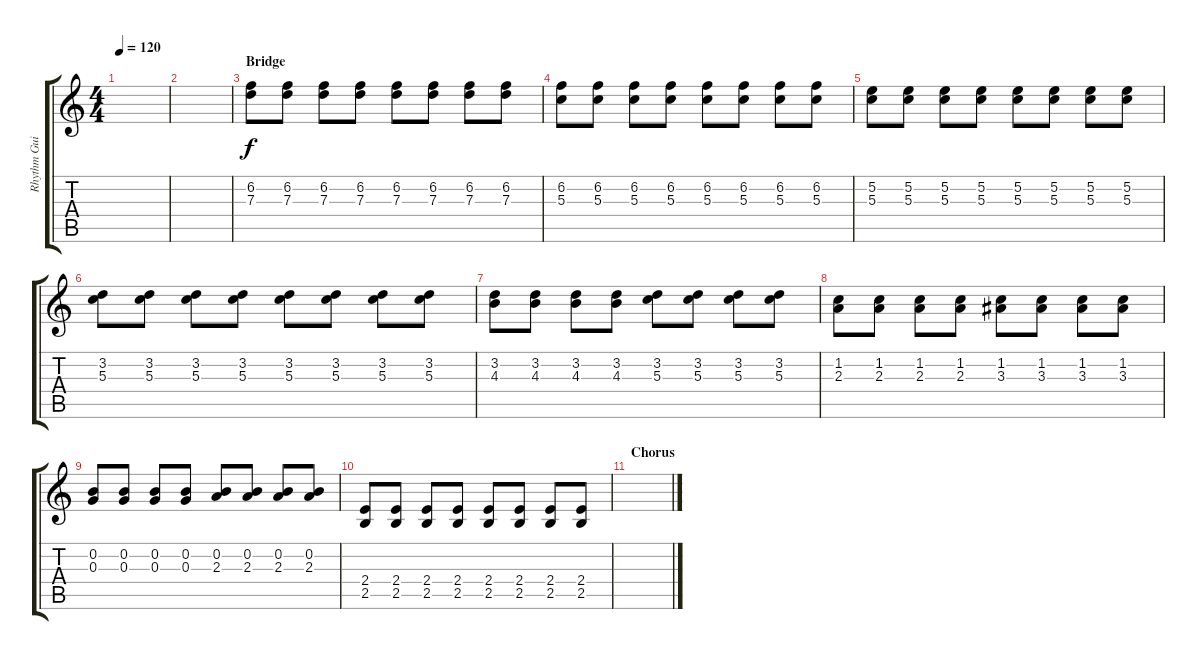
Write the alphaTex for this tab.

\track ("Rhythm Guitar" "Rhythm Gui") {instrument overdrivenguitar}
\staff {score tabs}
\tuning (E4 B3 G3 D3 A2 E2) {hide}
\ts (4 4)
\tempo 120
\clef g2
\ks c
|
|
\section ("" "Bridge")
(6.2 7.3).8 (6.2 7.3).8 (6.2 7.3).8 (6.2 7.3).8 (6.2 7.3).8 (6.2 7.3).8 (6.2 7.3).8 (6.2 7.3).8 |
(6.2 5.3).8 (6.2 5.3).8 (6.2 5.3).8 (6.2 5.3).8 (6.2 5.3).8 (6.2 5.3).8 (6.2 5.3).8 (6.2 5.3).8 |
(5.2 5.3).8 (5.2 5.3).8 (5.2 5.3).8 (5.2 5.3).8 (5.2 5.3).8 (5.2 5.3).8 (5.2 5.3).8 (5.2 5.3).8 |
(3.2 5.3).8 (3.2 5.3).8 (3.2 5.3).8 (3.2 5.3).8 (3.2 5.3).8 (3.2 5.3).8 (3.2 5.3).8 (3.2 5.3).8 |
(3.2 4.3).8 (3.2 4.3).8 (3.2 4.3).8 (3.2 4.3).8 (3.2 5.3).8 (3.2 5.3).8 (3.2 5.3).8 (3.2 5.3).8 |
(1.2 2.3).8 (1.2 2.3).8 (1.2 2.3).8 (1.2 2.3).8 (1.2 3.3).8 (1.2 3.3).8 (1.2 3.3).8 (1.2 3.3).8 |
(0.2 0.3).8 (0.2 0.3).8 (0.2 0.3).8 (0.2 0.3).8 (0.2 2.3).8 (0.2 2.3).8 (0.2 2.3).8 (0.2 2.3).8 |
(2.4 2.5).8 (2.4 2.5).8 (2.4 2.5).8 (2.4 2.5).8 (2.4 2.5).8 (2.4 2.5).8 (2.4 2.5).8 (2.4 2.5).8 |
\section ("" "Chorus")
